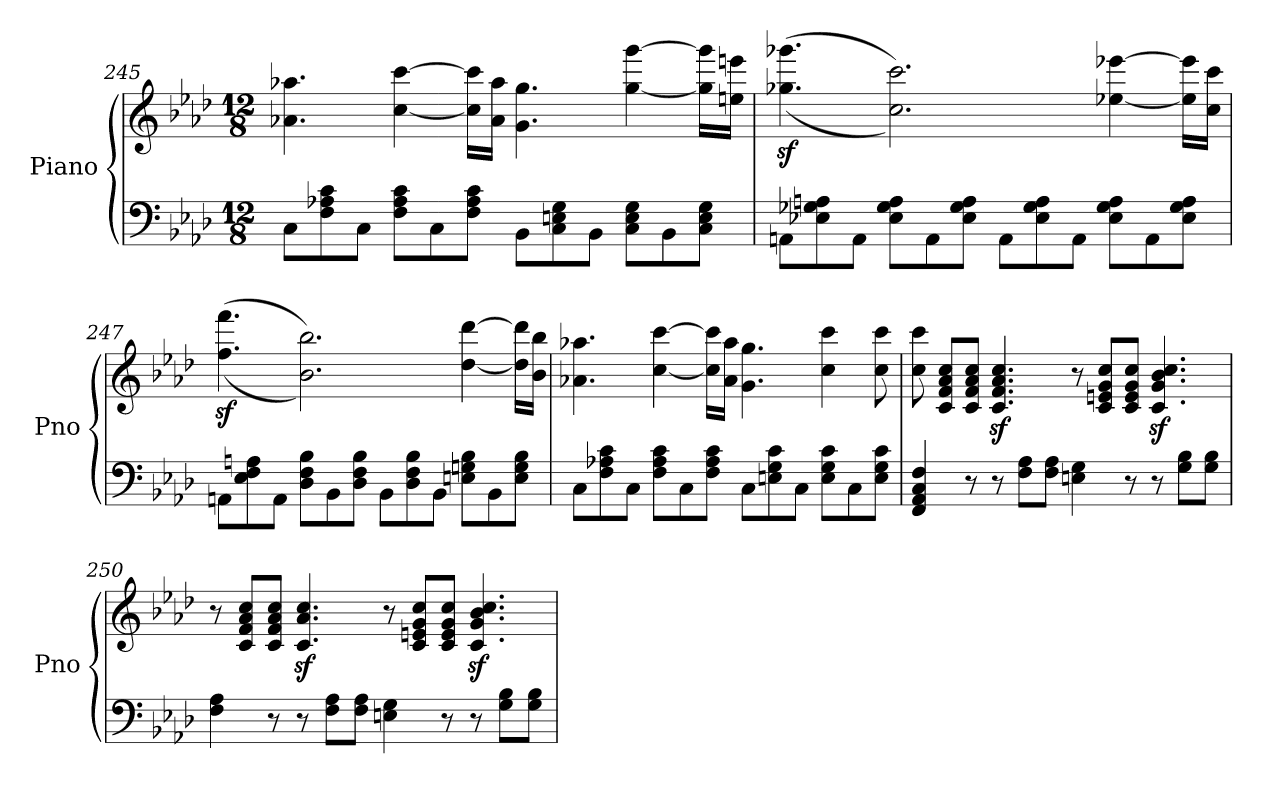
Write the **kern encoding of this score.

**kern	**kern
*part1	*part1
*staff2	*staff1
*I"Piano	*
*I'Pno	*
!!LO:LB:g=z
*clefF4	*clefG2
*k[b-e-a-d-]	*k[b-e-a-d-]
*A-:	*A-:
*M12/8	*M12/8
=245	=245
8C\L	4.a-X\ 4.aa-X\
8F\ 8A-X\ 8c\	.
8C\J	.
8F\ 8A-\ 8c\L	[4cc\ [4ccc\
8C\	.
8F\ 8A-\ 8c\J	16cc\] 16ccc\]LL
.	16a-\ 16aa-\JJ
8BB-\L	4.g\ 4.gg\
8C\ 8En\ 8G\	.
8BB-\J	.
8C\ 8E\ 8G\L	[4gg\ [4ggg\
8BB-\	.
8C\ 8E\ 8G\J	16gg\] 16ggg\]LL
.	16een\ 16eeen\JJ
=246	=246
8AAn\L	(>(>4.gg-X\z< 4.ggg-X\z<
8E-X\ 8G-X\ 8An\	.
8AA\J	.
8E-\ 8G-\ 8A\L	2.cc\ 2.ccc\))
8AA\	.
8E-\ 8G-\ 8A\J	.
8AA\L	.
8E-\ 8G-\ 8A\	.
8AA\J	.
8E-\ 8G-\ 8A\L	[4ee-X\ [4eee-X\
8AA\	.
8E-\ 8G-\ 8A\J	16ee-\] 16eee-\]LL
.	16cc\ 16ccc\JJ
!!LO:LB:g=z
=247	=247
8AAn\L	(>(>4.ff\z< 4.fff\z<
8E-\ 8F\ 8An\	.
8AA\J	.
8D-\ 8F\ 8B-\L	2.b-\ 2.bb-\))
8BB-\	.
8D-\ 8F\ 8B-\J	.
8BB-\L	.
8D-\ 8F\ 8B-\	.
8BB-\J	.
8En\ 8Gn\ 8B-\L	[4dd-\ [4ddd-\
8BB-\	.
8E\ 8G\ 8B-\J	16dd-\] 16ddd-\]LL
.	16b-\ 16bb-\JJ
=248	=248
8C\L	4.a-X\ 4.aa-X\
8F\ 8A-X\ 8c\	.
8C\J	.
8F\ 8A-\ 8c\L	[4cc\ [4ccc\
8C\	.
8F\ 8A-\ 8c\J	16cc\] 16ccc\]LL
.	16a-\ 16aa-\JJ
8C\L	4.g\ 4.gg\
8En\ 8G\ 8c\	.
8C\J	.
8E\ 8G\ 8c\L	4cc\ 4ccc\
8C\	.
8E\ 8G\ 8c\J	8cc\ 8ccc\
!!LO:LB:g=z
=249	=249
4FF/ 4AA-/ 4C/ 4F/	8cc\ 8ccc\
.	8c/ 8f/ 8a-/ 8cc/L
8r	8c/ 8f/ 8a-/ 8cc/J
8r	4.c/z< 4.f/z< 4.a-/z< 4.cc/z<
8F\ 8A-\L	.
8F\ 8A-\J	.
4En\ 4G\	8r
.	8c/ 8en/ 8g/ 8cc/L
8r	8c/ 8e/ 8g/ 8cc/J
8r	4.c/z< 4.g/z< 4.b-/z< 4.cc/z<
8G\ 8B-\L	.
8G\ 8B-\J	.
=250	=250
4F\ 4A-\	8r
.	8c/ 8f/ 8a-/ 8cc/L
8r	8c/ 8f/ 8a-/ 8cc/J
8r	4.c/z< 4.a-/z< 4.cc/z<
8F\ 8A-\L	.
8F\ 8A-\J	.
4En\ 4G\	8r
.	8c/ 8en/ 8g/ 8cc/L
8r	8c/ 8e/ 8g/ 8cc/J
8r	4.c/z< 4.g/z< 4.b-/z< 4.cc/z<
8G\ 8B-\L	.
8G\ 8B-\J	.
=	=
*-	*-
